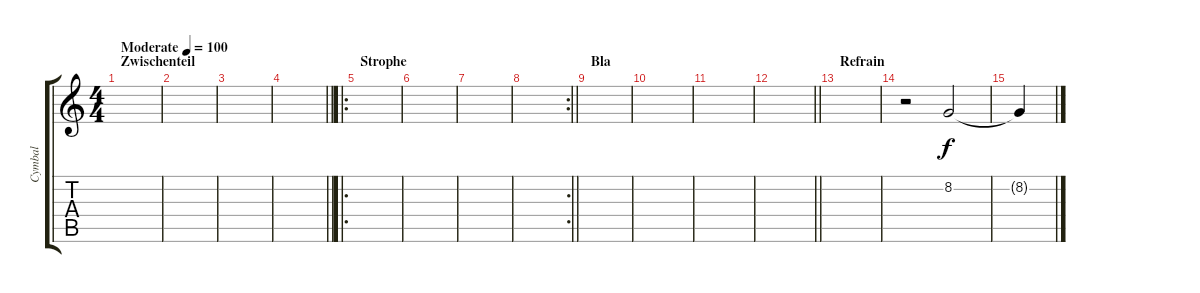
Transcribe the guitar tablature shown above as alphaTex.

\track ("Cymbal" "Cymbal") {instrument reversecymbal}
\staff {score tabs}
\tuning (E4 B3 G3 D3 A2 E2) {hide}
\ts (4 4)
\section ("" "Zwischenteil")
\tempo (100 "Moderate")
\clef g2
\ks c
|
|
|
\barLineRight lightlight
|
\ro
\section ("" "Strophe")
|
|
|
\rc 2
\barLineRight lightlight
|
\section ("" "Bla")
|
|
|
\barLineRight lightlight
|
\section ("" "Refrain")
|
r.2 8.2.2 |
8.2{t}.4
